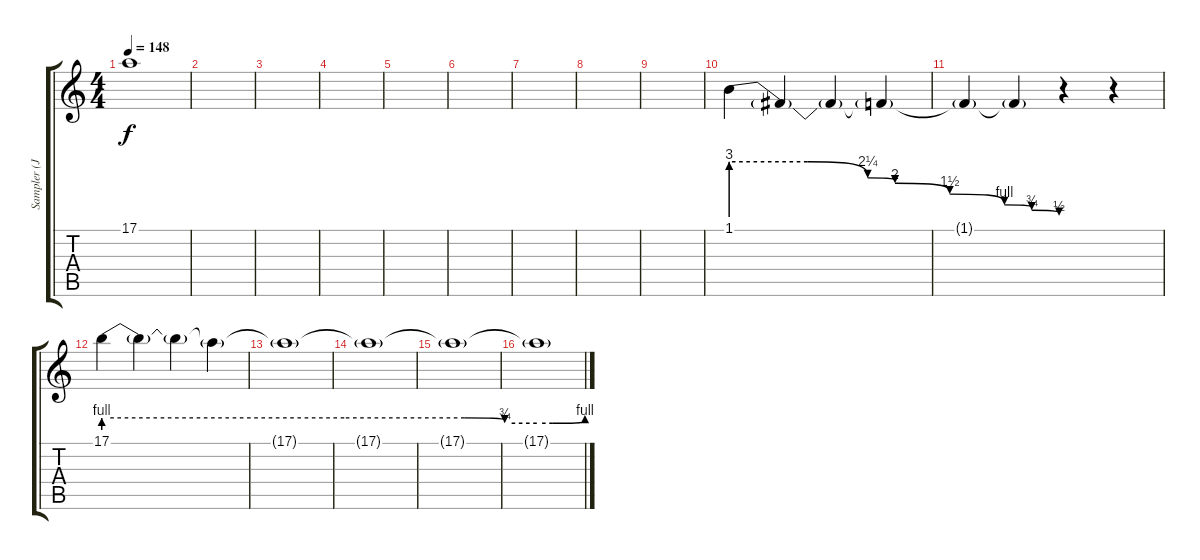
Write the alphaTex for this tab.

\track ("Sampler (Joseph Hahn)" "Sampler (J") {instrument ocarina}
\staff {score tabs}
\tuning (E4 B3 G3 D3 A2 E2) {hide}
\ts (4 4)
\tempo 148
\clef g2
\ks c
17.1{t}.1{dy f} |
|
|
|
|
|
|
|
|
1.1{be (custom 0 12 14 12 25 9 30 8 40 6 50 4 55 3 60 2)}.4{volume 10 instrument lead5charang} 1.1{t}.4 1.1{t}.4{instrument lead5charang} 1.1{t}.4 |
1.1{t}.4 1.1{t}.4 r.4 r.4 |
17.1{be (custom 0 4 30 4 45 4 50 3 54 3 56 3 60 4)}.4{instrument whistle} 17.1{t}.4 17.1{t}.4 17.1{t}.4 |
17.1{t}.1 |
17.1{t}.1 |
17.1{t}.1 |
17.1{t}.1
